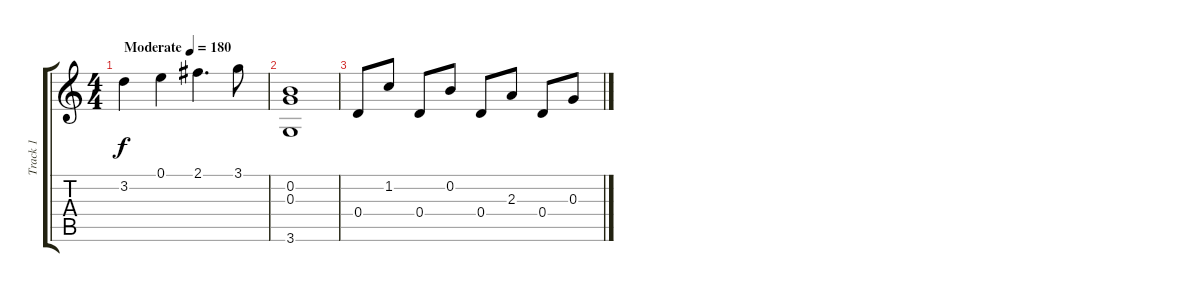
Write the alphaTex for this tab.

\track ("Track 1" "Track 1") {instrument acousticguitarsteel}
\staff {score tabs}
\tuning (E4 B3 G3 D3 A2 E2) {hide}
\ts (4 4)
\tempo (180 "Moderate")
\clef g2
\ks c
3.2.4{dy f instrument acousticguitarsteel} 0.1.4 2.1.4{d} 3.1.8 |
(0.2 0.3 3.6).1 |
0.4.8 1.2.8 0.4.8 0.2.8 0.4.8 2.3.8 0.4.8 0.3.8
